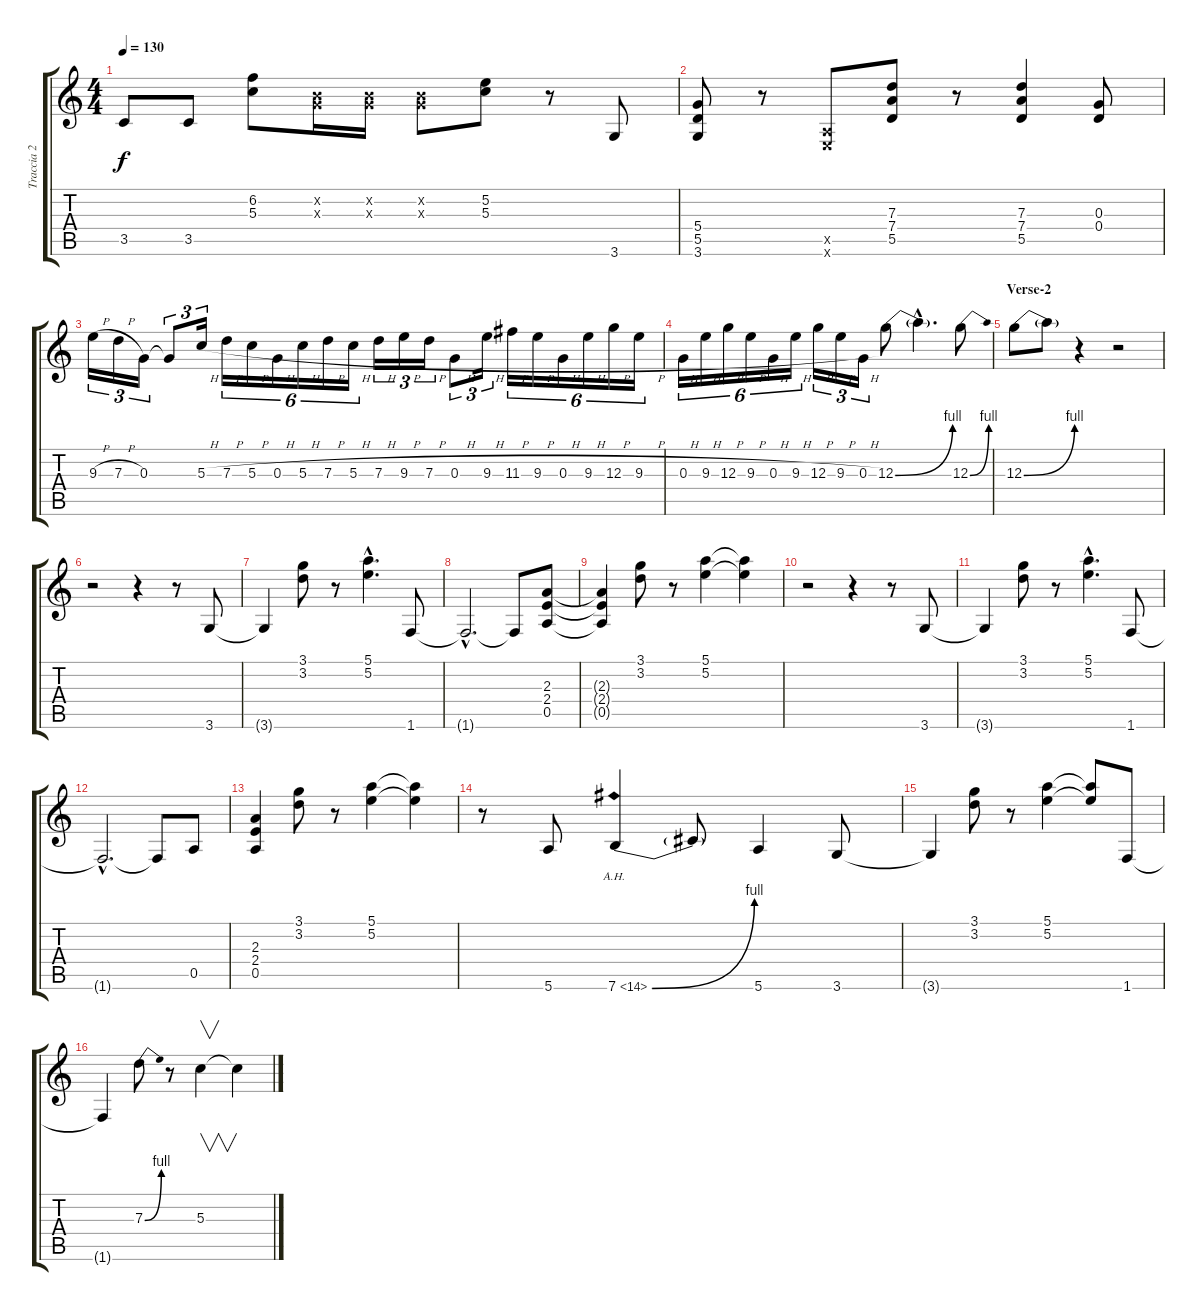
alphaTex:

\track ("Traccia 2" "Traccia 2") {instrument distortionguitar}
\staff {score tabs}
\tuning (E4 B3 G3 D3 A2 E2) {hide}
\ts (4 4)
\tempo 130
\clef g2
\ks c
3.5.8{dy f} 3.5.8 (6.2 5.3).8 (0.2{x} 0.3{x}).16 (0.2{x} 0.3{x}).16 (0.2{x} 0.3{x}).8 (5.2 5.3).8 r.8 3.6.8 |
(5.4 5.5 3.6).8 r.8 (0.5{x} 0.6{x}).8 (7.3 7.4 5.5).8 r.8 (7.3 7.4 5.5).4 (0.3 0.4).8 |
9.3{h}.16{tu (3 2)} 7.3{h}.16{tu (3 2)} 0.3.16{tu (3 2)} 0.3{t}.8{tu (3 2)} 5.3{h}.16{tu (3 2)} 7.3{h}.16{tu (6 4)} 5.3{h}.16{tu (6 4)} 0.3{h}.16{tu (6 4)} 5.3{h}.16{tu (6 4)} 7.3{h}.16{tu (6 4)} 5.3{h}.16{tu (6 4)} 7.3{h}.16{tu (3 2)} 9.3{h}.16{tu (3 2)} 7.3{h}.16{tu (3 2)} 0.3{h}.8{tu (3 2)} 9.3{h}.16{tu (3 2)} 11.3{h}.16{tu (6 4)} 9.3{h}.16{tu (6 4)} 0.3{h}.16{tu (6 4)} 9.3{h}.16{tu (6 4)} 12.3{h}.16{tu (6 4)} 9.3{h}.16{tu (6 4)} |
0.3{h}.16{tu (6 4)} 9.3{h}.16{tu (6 4)} 12.3{h}.16{tu (6 4)} 9.3{h}.16{tu (6 4)} 0.3{h}.16{tu (6 4)} 9.3{h}.16{tu (6 4)} 12.3{h}.16{tu (3 2)} 9.3{h}.16{tu (3 2)} 0.3{h}.16{tu (3 2)} 12.3{be (bend 0 0 60 4)}.8 12.3{hac t}.4{d} 12.3{be (bend 0 0 60 4)}.8 |
\section ("" "Verse-2")
12.3{be (bend 0 0 60 4)}.8 12.3{t}.8 r.4 r.2 |
r.2 r.4 r.8 3.6.8 |
3.6{t}.4 (3.1 3.2).8 r.8 (5.1{hac} 5.2{hac}).4{d} 1.6.8 |
1.6{hac t}.2{d} 1.6{t}.8 (2.3 2.4 0.5).8 |
(2.3{t} 2.4{t} 0.5{t}).4 (3.1 3.2).8 r.8 (5.1 5.2).4 (5.1{t} 5.2{t}).4 |
r.2 r.4 r.8 3.6.8 |
3.6{t}.4 (3.1 3.2).8 r.8 (5.1{hac} 5.2{hac}).4{d} 1.6.8 |
1.6{hac t}.2{d} 1.6{t}.8 0.5.8 |
(2.3 2.4 0.5).4 (3.1 3.2).8 r.8 (5.1 5.2).4 (5.1{t} 5.2{t}).4 |
r.8 5.6.8 7.6{be (bend 0 0 60 4) ah 7}.4 7.6{t}.8 5.6.4 3.6.8 |
3.6{t}.4 (3.1 3.2).8 r.8 (5.1 5.2).4 (5.1{t} 5.2{t}).8 1.6.8 |
1.6{t}.4 7.3{be (bend 0 0 60 4)}.8 r.8 5.3.4{v} 5.3{t}.4
